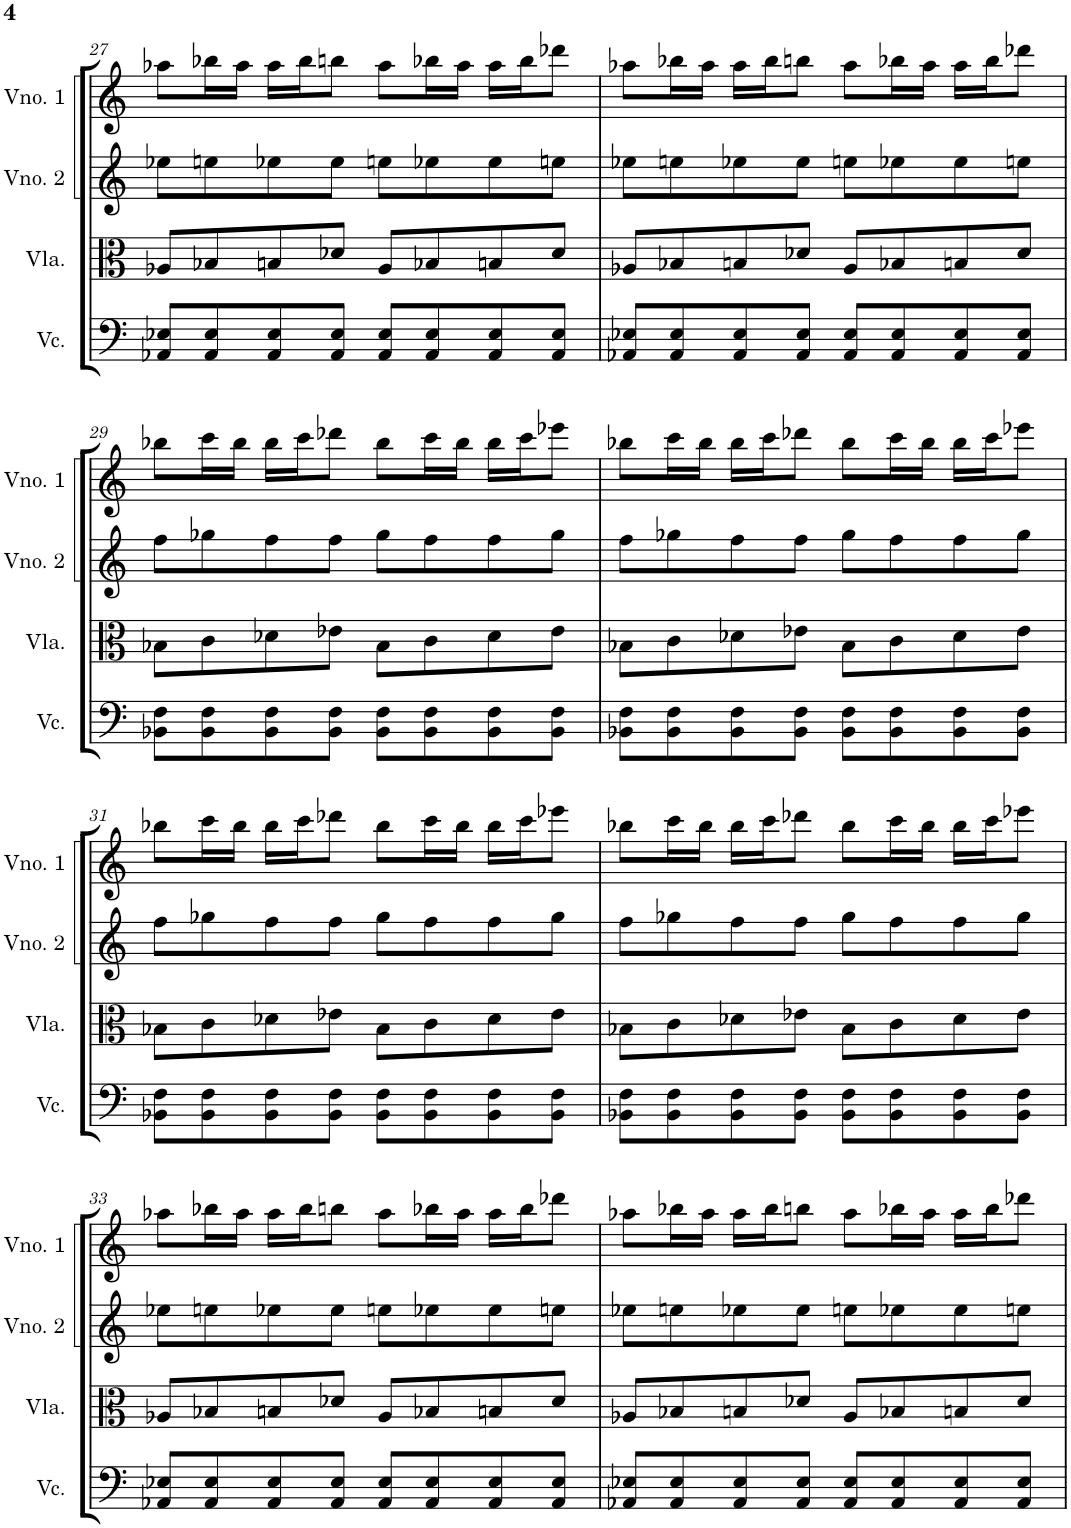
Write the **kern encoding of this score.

**kern	**kern	**kern	**kern
*part4	*part3	*part2	*part1
*staff4	*staff3	*staff2	*staff1
*I"Violoncelo	*I"Viola	*I"Violino 2	*I"Violino 1
*I'Vc.	*I'Vla.	*I'Vno. 2	*I'Vno. 1
!!LO:PB:g=z
*clefF4	*clefC3	*clefG2	*clefG2
*k[]	*k[]	*k[]	*k[]
*M4/4	*M4/4	*M4/4	*M4/4
=27	=27	=27	=27
8AA-X/ 8E-X/L	8A-X/L	8ee-X\L	8aa-X\L
8AA-/ 8E-/	8B-X/	8een\	16bb-X\L
.	.	.	16aa-\JJ
8AA-/ 8E-/	8Bn/	8ee-X\	16aa-\LL
.	.	.	16bb-\J
8AA-/ 8E-/J	8d-X/J	8ee-\J	8bbn\J
8AA-/ 8E-/L	8A-/L	8een\L	8aa-\L
8AA-/ 8E-/	8B-X/	8ee-X\	16bb-X\L
.	.	.	16aa-\JJ
8AA-/ 8E-/	8Bn/	8ee-\	16aa-\LL
.	.	.	16bb-\J
8AA-/ 8E-/J	8d-/J	8een\J	8ddd-X\J
=28	=28	=28	=28
8AA-X/ 8E-X/L	8A-X/L	8ee-X\L	8aa-X\L
8AA-/ 8E-/	8B-X/	8een\	16bb-X\L
.	.	.	16aa-\JJ
8AA-/ 8E-/	8Bn/	8ee-X\	16aa-\LL
.	.	.	16bb-\J
8AA-/ 8E-/J	8d-X/J	8ee-\J	8bbn\J
8AA-/ 8E-/L	8A-/L	8een\L	8aa-\L
8AA-/ 8E-/	8B-X/	8ee-X\	16bb-X\L
.	.	.	16aa-\JJ
8AA-/ 8E-/	8Bn/	8ee-\	16aa-\LL
.	.	.	16bb-\J
8AA-/ 8E-/J	8d-/J	8een\J	8ddd-X\J
!!LO:LB:g=z
=29	=29	=29	=29
8BB-X\ 8F\L	8B-X\L	8ff\L	8bb-X\L
8BB-\ 8F\	8c\	8gg-X\	16ccc\L
.	.	.	16bb-\JJ
8BB-\ 8F\	8d-X\	8ff\	16bb-\LL
.	.	.	16ccc\J
8BB-\ 8F\J	8e-X\J	8ff\J	8ddd-X\J
8BB-\ 8F\L	8B-\L	8gg-\L	8bb-\L
8BB-\ 8F\	8c\	8ff\	16ccc\L
.	.	.	16bb-\JJ
8BB-\ 8F\	8d-\	8ff\	16bb-\LL
.	.	.	16ccc\J
8BB-\ 8F\J	8e-\J	8gg-\J	8eee-X\J
=30	=30	=30	=30
8BB-X\ 8F\L	8B-X\L	8ff\L	8bb-X\L
8BB-\ 8F\	8c\	8gg-X\	16ccc\L
.	.	.	16bb-\JJ
8BB-\ 8F\	8d-X\	8ff\	16bb-\LL
.	.	.	16ccc\J
8BB-\ 8F\J	8e-X\J	8ff\J	8ddd-X\J
8BB-\ 8F\L	8B-\L	8gg-\L	8bb-\L
8BB-\ 8F\	8c\	8ff\	16ccc\L
.	.	.	16bb-\JJ
8BB-\ 8F\	8d-\	8ff\	16bb-\LL
.	.	.	16ccc\J
8BB-\ 8F\J	8e-\J	8gg-\J	8eee-X\J
!!LO:LB:g=z
=31	=31	=31	=31
8BB-X\ 8F\L	8B-X\L	8ff\L	8bb-X\L
8BB-\ 8F\	8c\	8gg-X\	16ccc\L
.	.	.	16bb-\JJ
8BB-\ 8F\	8d-X\	8ff\	16bb-\LL
.	.	.	16ccc\J
8BB-\ 8F\J	8e-X\J	8ff\J	8ddd-X\J
8BB-\ 8F\L	8B-\L	8gg-\L	8bb-\L
8BB-\ 8F\	8c\	8ff\	16ccc\L
.	.	.	16bb-\JJ
8BB-\ 8F\	8d-\	8ff\	16bb-\LL
.	.	.	16ccc\J
8BB-\ 8F\J	8e-\J	8gg-\J	8eee-X\J
=32	=32	=32	=32
8BB-X\ 8F\L	8B-X\L	8ff\L	8bb-X\L
8BB-\ 8F\	8c\	8gg-X\	16ccc\L
.	.	.	16bb-\JJ
8BB-\ 8F\	8d-X\	8ff\	16bb-\LL
.	.	.	16ccc\J
8BB-\ 8F\J	8e-X\J	8ff\J	8ddd-X\J
8BB-\ 8F\L	8B-\L	8gg-\L	8bb-\L
8BB-\ 8F\	8c\	8ff\	16ccc\L
.	.	.	16bb-\JJ
8BB-\ 8F\	8d-\	8ff\	16bb-\LL
.	.	.	16ccc\J
8BB-\ 8F\J	8e-\J	8gg-\J	8eee-X\J
!!LO:LB:g=z
=33	=33	=33	=33
8AA-X/ 8E-X/L	8A-X/L	8ee-X\L	8aa-X\L
8AA-/ 8E-/	8B-X/	8een\	16bb-X\L
.	.	.	16aa-\JJ
8AA-/ 8E-/	8Bn/	8ee-X\	16aa-\LL
.	.	.	16bb-\J
8AA-/ 8E-/J	8d-X/J	8ee-\J	8bbn\J
8AA-/ 8E-/L	8A-/L	8een\L	8aa-\L
8AA-/ 8E-/	8B-X/	8ee-X\	16bb-X\L
.	.	.	16aa-\JJ
8AA-/ 8E-/	8Bn/	8ee-\	16aa-\LL
.	.	.	16bb-\J
8AA-/ 8E-/J	8d-/J	8een\J	8ddd-X\J
=34	=34	=34	=34
8AA-X/ 8E-X/L	8A-X/L	8ee-X\L	8aa-X\L
8AA-/ 8E-/	8B-X/	8een\	16bb-X\L
.	.	.	16aa-\JJ
8AA-/ 8E-/	8Bn/	8ee-X\	16aa-\LL
.	.	.	16bb-\J
8AA-/ 8E-/J	8d-X/J	8ee-\J	8bbn\J
8AA-/ 8E-/L	8A-/L	8een\L	8aa-\L
8AA-/ 8E-/	8B-X/	8ee-X\	16bb-X\L
.	.	.	16aa-\JJ
8AA-/ 8E-/	8Bn/	8ee-\	16aa-\LL
.	.	.	16bb-\J
8AA-/ 8E-/J	8d-/J	8een\J	8ddd-X\J
=	=	=	=
*-	*-	*-	*-
